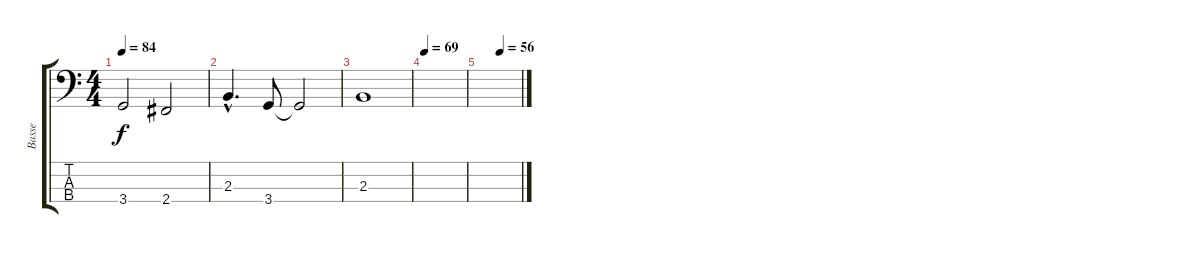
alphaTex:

\track ("Basse" "Basse") {instrument electricbassfinger}
\staff {score tabs}
\tuning (G2 D2 A1 E1) {hide}
\ts (4 4)
\tempo 84
\clef f4
\ks c
3.4.2{dy f} 2.4.2 |
2.3{hac}.4{d} 3.4.8 3.4{t}.2 |
2.3.1 |
\tempo 69
|
\tempo (56 0.5)
